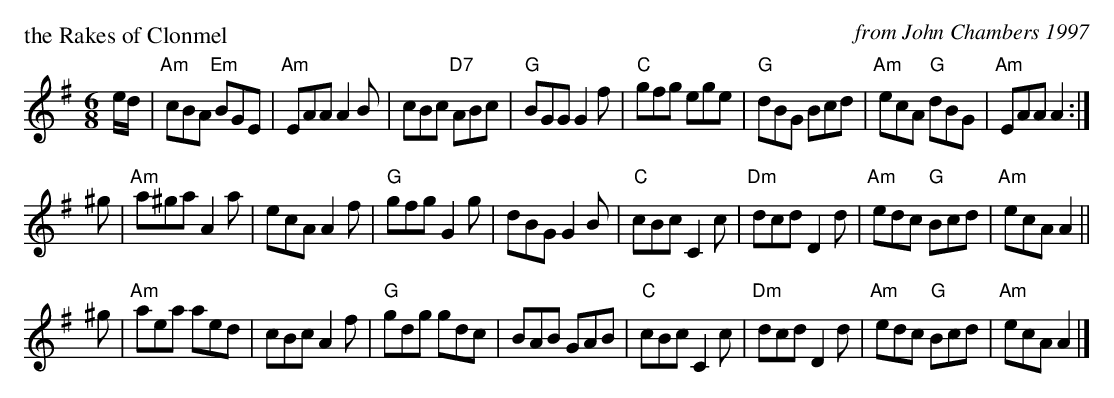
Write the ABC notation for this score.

X:1
P: the Rakes of Clonmel
C: from John Chambers 1997
M: 6/8
L: 1/8
K: ADor
e/d/ \
| "Am"cBA "Em"BGE | "Am"EAA A2B | cBc "D7"ABc | "G"BGG G2f \
| "C"gfg ege | "G"dBG Bcd | "Am"ecA "G"dBG | "Am"EAA A2 :|
^g \
| "Am"a^ga A2a | ecA A2f | "G"gfg G2g | dBG G2B \
| "C"cBc C2c | "Dm"dcd D2d | "Am"edc "G"Bcd | "Am"ecA A2 ||
^g \
| "Am"aea aed | cBc A2f | "G"gdg gdc | BAB GAB \
| "C"cBc C2c | "Dm"dcd D2d | "Am"edc "G"Bcd | "Am"ecA A2 |]
